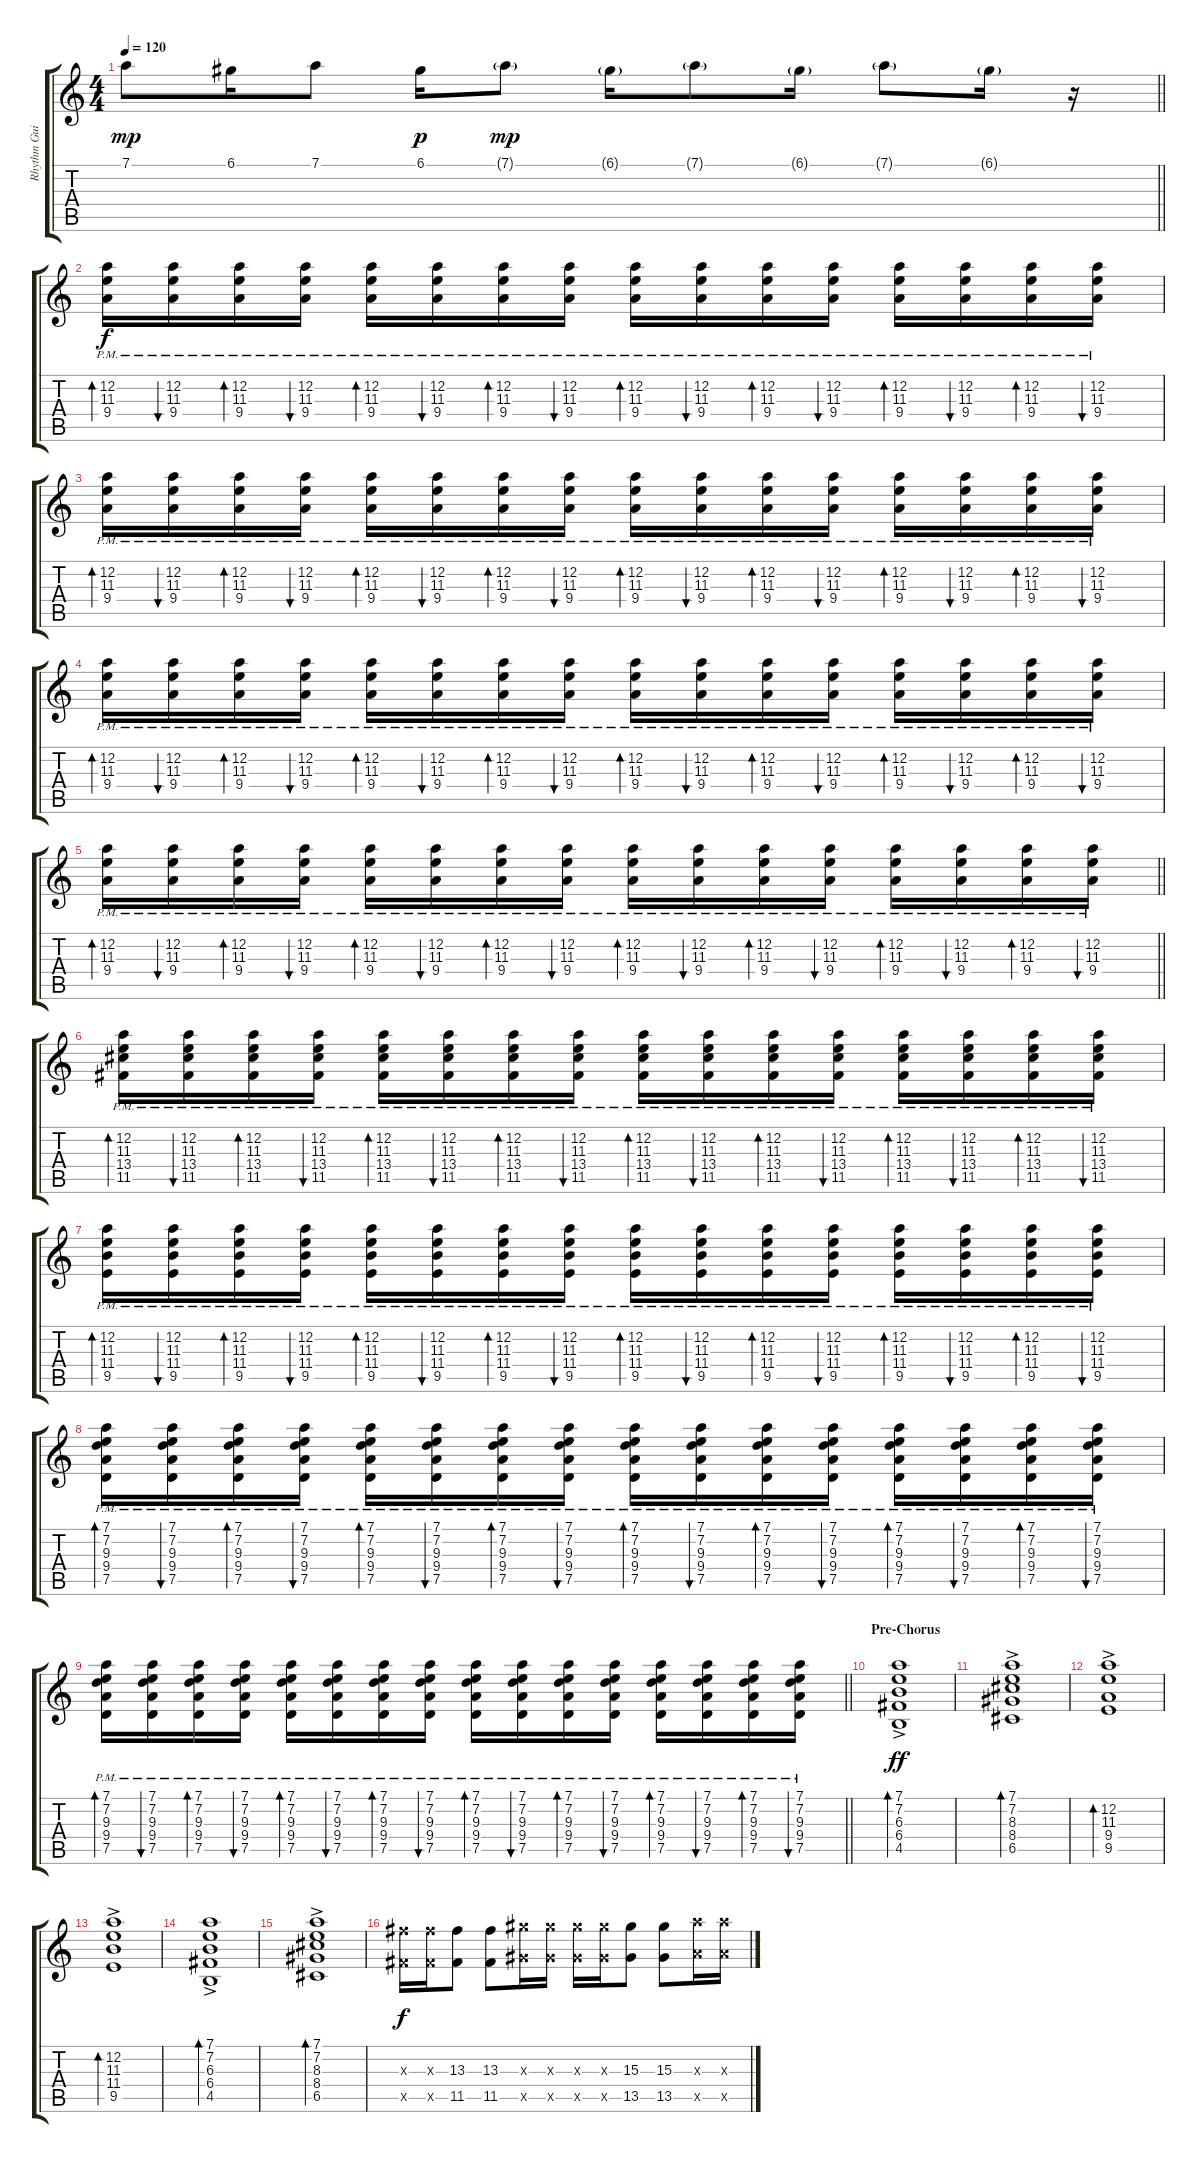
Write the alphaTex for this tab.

\track ("Rhythm Guitar" "Rhythm Gui") {instrument overdrivenguitar}
\staff {score tabs}
\tuning (D4 A3 F3 C3 G2 C2) {hide}
\ts (4 4)
\tempo 120
\clef g2
\barLineRight lightlight
\ks c
7.1.8{dy mp volume 0} 6.1.16 7.1.8 6.1.16{dy p} 7.1{g}.8{dy mp} 6.1{g}.16 7.1{g}.8 6.1{g}.16 7.1{g}.8 6.1{g}.16 r.16{volume 12} |
(12.2{pm} 11.3{pm} 9.4{pm}).16{bd 30 dy f volume 9} (12.2{pm} 11.3{pm} 9.4{pm}).16{bu 30} (12.2{pm} 11.3{pm} 9.4{pm}).16{bd 30} (12.2{pm} 11.3{pm} 9.4{pm}).16{bu 30} (12.2{pm} 11.3{pm} 9.4{pm}).16{bd 30} (12.2{pm} 11.3{pm} 9.4{pm}).16{bu 30} (12.2{pm} 11.3{pm} 9.4{pm}).16{bd 30} (12.2{pm} 11.3{pm} 9.4{pm}).16{bu 30} (12.2{pm} 11.3{pm} 9.4{pm}).16{bd 30} (12.2{pm} 11.3{pm} 9.4{pm}).16{bu 30} (12.2{pm} 11.3{pm} 9.4{pm}).16{bd 30} (12.2{pm} 11.3{pm} 9.4{pm}).16{bu 30} (12.2{pm} 11.3{pm} 9.4{pm}).16{bd 30} (12.2{pm} 11.3{pm} 9.4{pm}).16{bu 30} (12.2{pm} 11.3{pm} 9.4{pm}).16{bd 30} (12.2{pm} 11.3{pm} 9.4{pm}).16{bu 30} |
(12.2{pm} 11.3{pm} 9.4{pm}).16{bd 30} (12.2{pm} 11.3{pm} 9.4{pm}).16{bu 30} (12.2{pm} 11.3{pm} 9.4{pm}).16{bd 30} (12.2{pm} 11.3{pm} 9.4{pm}).16{bu 30} (12.2{pm} 11.3{pm} 9.4{pm}).16{bd 30} (12.2{pm} 11.3{pm} 9.4{pm}).16{bu 30} (12.2{pm} 11.3{pm} 9.4{pm}).16{bd 30} (12.2{pm} 11.3{pm} 9.4{pm}).16{bu 30} (12.2{pm} 11.3{pm} 9.4{pm}).16{bd 30} (12.2{pm} 11.3{pm} 9.4{pm}).16{bu 30} (12.2{pm} 11.3{pm} 9.4{pm}).16{bd 30} (12.2{pm} 11.3{pm} 9.4{pm}).16{bu 30} (12.2{pm} 11.3{pm} 9.4{pm}).16{bd 30} (12.2{pm} 11.3{pm} 9.4{pm}).16{bu 30} (12.2{pm} 11.3{pm} 9.4{pm}).16{bd 30} (12.2{pm} 11.3{pm} 9.4{pm}).16{bu 30} |
(12.2{pm} 11.3{pm} 9.4{pm}).16{bd 30} (12.2{pm} 11.3{pm} 9.4{pm}).16{bu 30} (12.2{pm} 11.3{pm} 9.4{pm}).16{bd 30} (12.2{pm} 11.3{pm} 9.4{pm}).16{bu 30} (12.2{pm} 11.3{pm} 9.4{pm}).16{bd 30} (12.2{pm} 11.3{pm} 9.4{pm}).16{bu 30} (12.2{pm} 11.3{pm} 9.4{pm}).16{bd 30} (12.2{pm} 11.3{pm} 9.4{pm}).16{bu 30} (12.2{pm} 11.3{pm} 9.4{pm}).16{bd 30} (12.2{pm} 11.3{pm} 9.4{pm}).16{bu 30} (12.2{pm} 11.3{pm} 9.4{pm}).16{bd 30} (12.2{pm} 11.3{pm} 9.4{pm}).16{bu 30} (12.2{pm} 11.3{pm} 9.4{pm}).16{bd 30} (12.2{pm} 11.3{pm} 9.4{pm}).16{bu 30} (12.2{pm} 11.3{pm} 9.4{pm}).16{bd 30} (12.2{pm} 11.3{pm} 9.4{pm}).16{bu 30} |
\barLineRight lightlight
(12.2{pm} 11.3{pm} 9.4{pm}).16{bd 30} (12.2{pm} 11.3{pm} 9.4{pm}).16{bu 30} (12.2{pm} 11.3{pm} 9.4{pm}).16{bd 30} (12.2{pm} 11.3{pm} 9.4{pm}).16{bu 30} (12.2{pm} 11.3{pm} 9.4{pm}).16{bd 30} (12.2{pm} 11.3{pm} 9.4{pm}).16{bu 30} (12.2{pm} 11.3{pm} 9.4{pm}).16{bd 30} (12.2{pm} 11.3{pm} 9.4{pm}).16{bu 30} (12.2{pm} 11.3{pm} 9.4{pm}).16{bd 30} (12.2{pm} 11.3{pm} 9.4{pm}).16{bu 30} (12.2{pm} 11.3{pm} 9.4{pm}).16{bd 30} (12.2{pm} 11.3{pm} 9.4{pm}).16{bu 30} (12.2{pm} 11.3{pm} 9.4{pm}).16{bd 30} (12.2{pm} 11.3{pm} 9.4{pm}).16{bu 30} (12.2{pm} 11.3{pm} 9.4{pm}).16{bd 30} (12.2{pm} 11.3{pm} 9.4{pm}).16{bu 30 volume 11} |
(12.2{pm} 11.3{pm} 13.4{pm} 11.5{pm}).16{bd 30 volume 9} (12.2{pm} 11.3{pm} 13.4{pm} 11.5{pm}).16{bu 30} (12.2{pm} 11.3{pm} 13.4{pm} 11.5{pm}).16{bd 30} (12.2{pm} 11.3{pm} 13.4{pm} 11.5{pm}).16{bu 30} (12.2{pm} 11.3{pm} 13.4{pm} 11.5{pm}).16{bd 30} (12.2{pm} 11.3{pm} 13.4{pm} 11.5{pm}).16{bu 30} (12.2{pm} 11.3{pm} 13.4{pm} 11.5{pm}).16{bd 30} (12.2{pm} 11.3{pm} 13.4{pm} 11.5{pm}).16{bu 30} (12.2{pm} 11.3{pm} 13.4{pm} 11.5{pm}).16{bd 30} (12.2{pm} 11.3{pm} 13.4{pm} 11.5{pm}).16{bu 30} (12.2{pm} 11.3{pm} 13.4{pm} 11.5{pm}).16{bd 30} (12.2{pm} 11.3{pm} 13.4{pm} 11.5{pm}).16{bu 30} (12.2{pm} 11.3{pm} 13.4{pm} 11.5{pm}).16{bd 30} (12.2{pm} 11.3{pm} 13.4{pm} 11.5{pm}).16{bu 30} (12.2{pm} 11.3{pm} 13.4{pm} 11.5{pm}).16{bd 30} (12.2{pm} 11.3{pm} 13.4{pm} 11.5{pm}).16{bu 30} |
(12.2{pm} 11.3{pm} 11.4{pm} 9.5{pm}).16{bd 30} (12.2{pm} 11.3{pm} 11.4{pm} 9.5{pm}).16{bu 30} (12.2{pm} 11.3{pm} 11.4{pm} 9.5{pm}).16{bd 30} (12.2{pm} 11.3{pm} 11.4{pm} 9.5{pm}).16{bu 30} (12.2{pm} 11.3{pm} 11.4{pm} 9.5{pm}).16{bd 30} (12.2{pm} 11.3{pm} 11.4{pm} 9.5{pm}).16{bu 30} (12.2{pm} 11.3{pm} 11.4{pm} 9.5{pm}).16{bd 30} (12.2{pm} 11.3{pm} 11.4{pm} 9.5{pm}).16{bu 30} (12.2{pm} 11.3{pm} 11.4{pm} 9.5{pm}).16{bd 30} (12.2{pm} 11.3{pm} 11.4{pm} 9.5{pm}).16{bu 30} (12.2{pm} 11.3{pm} 11.4{pm} 9.5{pm}).16{bd 30} (12.2{pm} 11.3{pm} 11.4{pm} 9.5{pm}).16{bu 30} (12.2{pm} 11.3{pm} 11.4{pm} 9.5{pm}).16{bd 30} (12.2{pm} 11.3{pm} 11.4{pm} 9.5{pm}).16{bu 30} (12.2{pm} 11.3{pm} 11.4{pm} 9.5{pm}).16{bd 30} (12.2{pm} 11.3{pm} 11.4{pm} 9.5{pm}).16{bu 30} |
(7.1{pm} 7.2{pm} 9.3{pm} 9.4{pm} 7.5{pm}).16{bd 30} (7.1{pm} 7.2{pm} 9.3{pm} 9.4{pm} 7.5{pm}).16{bu 30} (7.1{pm} 7.2{pm} 9.3{pm} 9.4{pm} 7.5{pm}).16{bd 30} (7.1{pm} 7.2{pm} 9.3{pm} 9.4{pm} 7.5{pm}).16{bu 30} (7.1{pm} 7.2{pm} 9.3{pm} 9.4{pm} 7.5{pm}).16{bd 30} (7.1{pm} 7.2{pm} 9.3{pm} 9.4{pm} 7.5{pm}).16{bu 30} (7.1{pm} 7.2{pm} 9.3{pm} 9.4{pm} 7.5{pm}).16{bd 30} (7.1{pm} 7.2{pm} 9.3{pm} 9.4{pm} 7.5{pm}).16{bu 30} (7.1{pm} 7.2{pm} 9.3{pm} 9.4{pm} 7.5{pm}).16{bd 30} (7.1{pm} 7.2{pm} 9.3{pm} 9.4{pm} 7.5{pm}).16{bu 30} (7.1{pm} 7.2{pm} 9.3{pm} 9.4{pm} 7.5{pm}).16{bd 30} (7.1{pm} 7.2{pm} 9.3{pm} 9.4{pm} 7.5{pm}).16{bu 30} (7.1{pm} 7.2{pm} 9.3{pm} 9.4{pm} 7.5{pm}).16{bd 30} (7.1{pm} 7.2{pm} 9.3{pm} 9.4{pm} 7.5{pm}).16{bu 30} (7.1{pm} 7.2{pm} 9.3{pm} 9.4{pm} 7.5{pm}).16{bd 30} (7.1{pm} 7.2{pm} 9.3{pm} 9.4{pm} 7.5{pm}).16{bu 30} |
\barLineRight lightlight
(7.1{pm} 7.2{pm} 9.3{pm} 9.4{pm} 7.5{pm}).16{bd 30} (7.1{pm} 7.2{pm} 9.3{pm} 9.4{pm} 7.5{pm}).16{bu 30} (7.1{pm} 7.2{pm} 9.3{pm} 9.4{pm} 7.5{pm}).16{bd 30} (7.1{pm} 7.2{pm} 9.3{pm} 9.4{pm} 7.5{pm}).16{bu 30} (7.1{pm} 7.2{pm} 9.3{pm} 9.4{pm} 7.5{pm}).16{bd 30} (7.1{pm} 7.2{pm} 9.3{pm} 9.4{pm} 7.5{pm}).16{bu 30} (7.1{pm} 7.2{pm} 9.3{pm} 9.4{pm} 7.5{pm}).16{bd 30} (7.1{pm} 7.2{pm} 9.3{pm} 9.4{pm} 7.5{pm}).16{bu 30} (7.1{pm} 7.2{pm} 9.3{pm} 9.4{pm} 7.5{pm}).16{bd 30} (7.1{pm} 7.2{pm} 9.3{pm} 9.4{pm} 7.5{pm}).16{bu 30} (7.1{pm} 7.2{pm} 9.3{pm} 9.4{pm} 7.5{pm}).16{bd 30} (7.1{pm} 7.2{pm} 9.3{pm} 9.4{pm} 7.5{pm}).16{bu 30} (7.1{pm} 7.2{pm} 9.3{pm} 9.4{pm} 7.5{pm}).16{bd 30} (7.1{pm} 7.2{pm} 9.3{pm} 9.4{pm} 7.5{pm}).16{bu 30} (7.1{pm} 7.2{pm} 9.3{pm} 9.4{pm} 7.5{pm}).16{bd 30} (7.1{pm} 7.2{pm} 9.3{pm} 9.4{pm} 7.5{pm}).16{bu 30} |
\section ("" "Pre-Chorus")
(7.1 7.2 6.3 6.4{ac} 4.5{ac}).1{bd 240 dy ff volume 11} |
(7.1 7.2 8.3 8.4{ac} 6.5{ac}).1{bd 240} |
(12.2 11.3 9.4{ac} 9.5{ac}).1{bd 240} |
(12.2 11.3 11.4{ac} 9.5{ac}).1{bd 240} |
(7.1 7.2 6.3 6.4{ac} 4.5{ac}).1{bd 240} |
(7.1 7.2 8.3 8.4{ac} 6.5{ac}).1{bd 240} |
(13.3{x} 11.5{x}).16{dy f volume 15} (13.3{x} 11.5{x}).16 (13.3 11.5).8 (13.3 11.5).8 (15.3{x} 13.5{x}).16 (15.3{x} 13.5{x}).16 (15.3{x} 13.5{x}).16 (15.3{x} 13.5{x}).16 (15.3 13.5).8 (15.3 13.5).8 (16.3{x} 14.5{x}).16 (16.3{x} 14.5{x}).16
